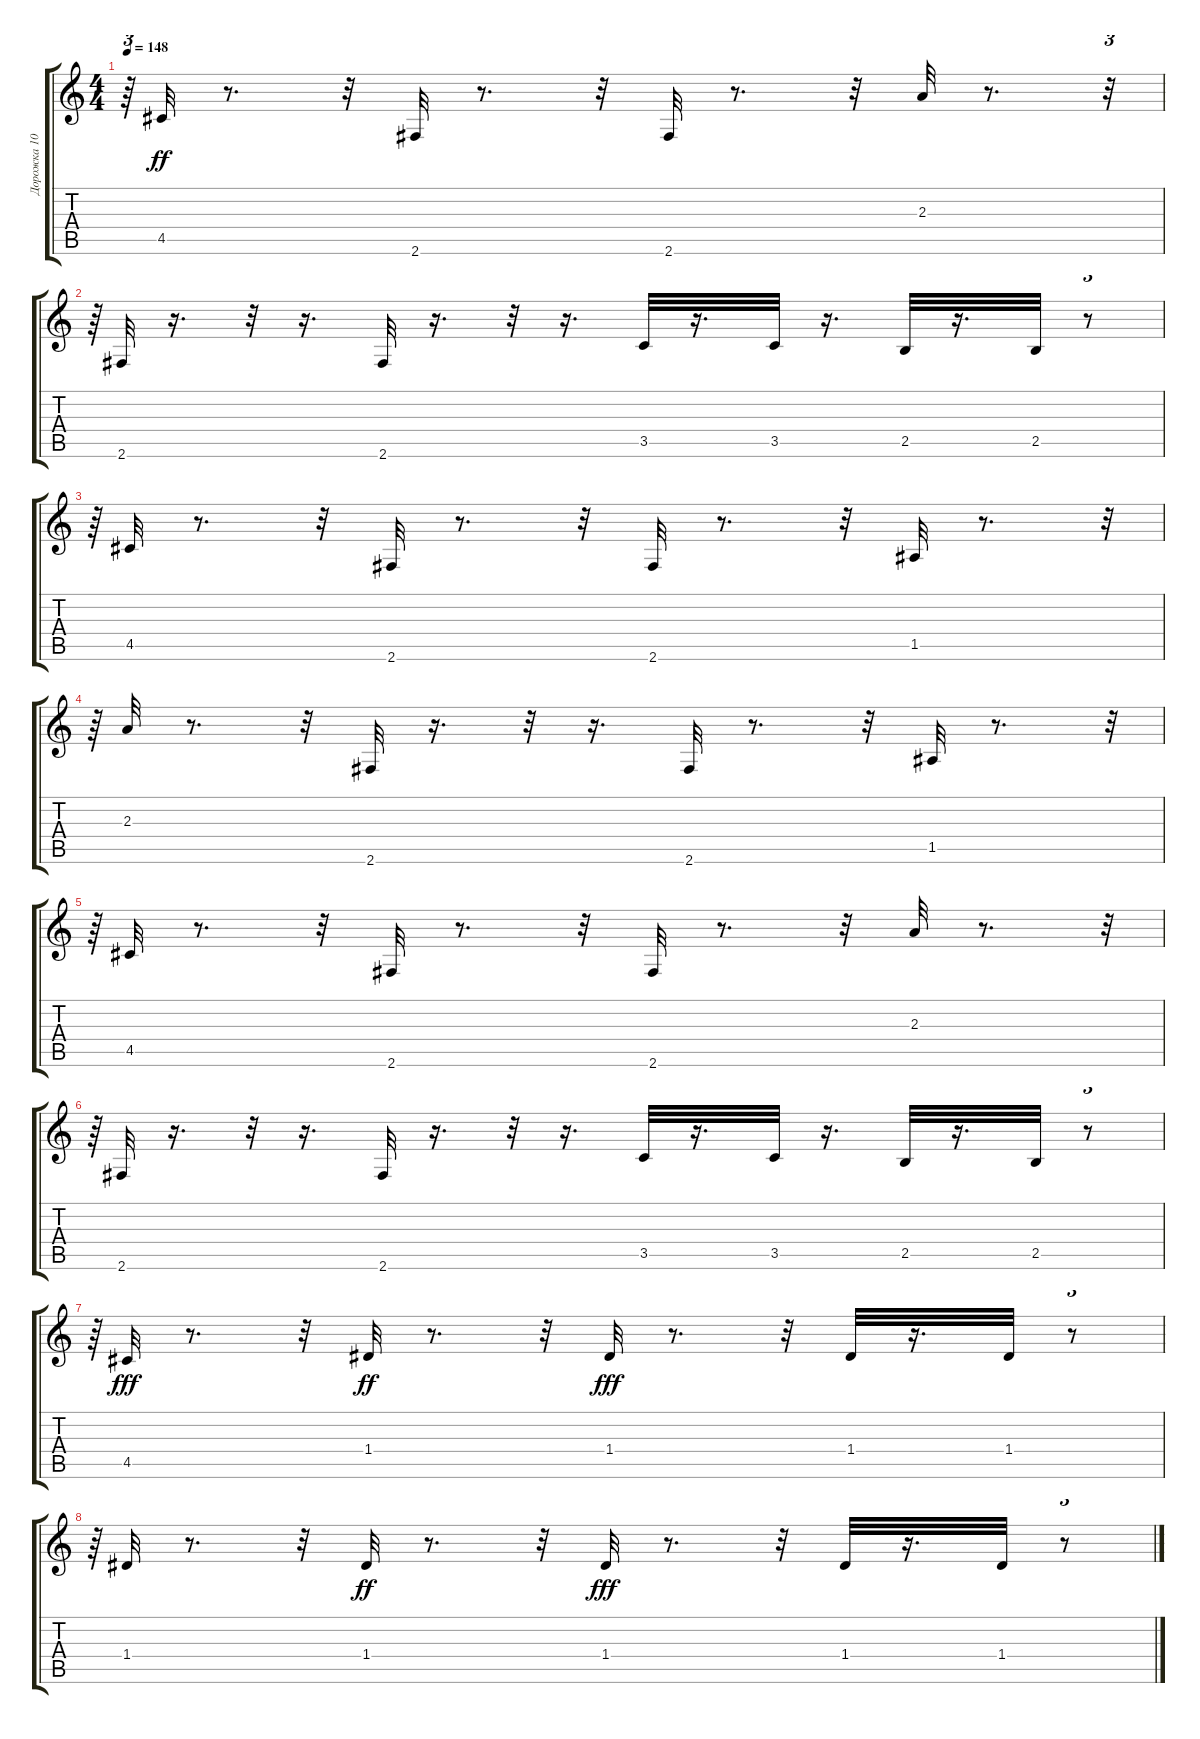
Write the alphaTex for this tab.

\track ("Дорожка 10" "Дорожка 10") {instrument acousticguitarnylon}
\staff {score tabs}
\tuning (E4 B3 G3 D3 A2 E2) {hide}
\ts (4 4)
\tempo 148
\clef g2
\ks c
r.64{tu (3 2) dy ff} 4.5.32 r.8{d} r.32 2.6.32 r.8{d} r.32 2.6.32 r.8{d} r.32 2.3.32 r.8{d} r.32{tu (3 2)} |
r.64{tu (3 2)} 2.6.32 r.16{d} r.32 r.16{d} 2.6.32 r.16{d} r.32 r.16{d} 3.5.32 r.16{d} 3.5.32 r.16{d} 2.5.32 r.16{d} 2.5.32 r.8{tu (3 2)} |
r.64{tu (3 2)} 4.5.32 r.8{d} r.32 2.6.32 r.8{d} r.32 2.6.32 r.8{d} r.32 1.5.32 r.8{d} r.32{tu (3 2)} |
r.64{tu (3 2)} 2.3.32 r.8{d} r.32 2.6.32 r.16{d} r.32 r.16{d} 2.6.32 r.8{d} r.32 1.5.32 r.8{d} r.32{tu (3 2)} |
r.64{tu (3 2)} 4.5.32 r.8{d} r.32 2.6.32 r.8{d} r.32 2.6.32 r.8{d} r.32 2.3.32 r.8{d} r.32{tu (3 2)} |
r.64{tu (3 2)} 2.6.32 r.16{d} r.32 r.16{d} 2.6.32 r.16{d} r.32 r.16{d} 3.5.32 r.16{d} 3.5.32 r.16{d} 2.5.32 r.16{d} 2.5.32 r.8{tu (3 2)} |
r.64{tu (3 2)} 4.5.32{dy fff} r.8{d} r.32 1.4.32{dy ff} r.8{d} r.32 1.4.32{dy fff} r.8{d} r.32 1.4.32 r.16{d} 1.4.32 r.8{tu (3 2)} |
r.64{tu (3 2)} 1.4.32 r.8{d} r.32 1.4.32{dy ff} r.8{d} r.32 1.4.32{dy fff} r.8{d} r.32 1.4.32 r.16{d} 1.4.32 r.8{tu (3 2)}
